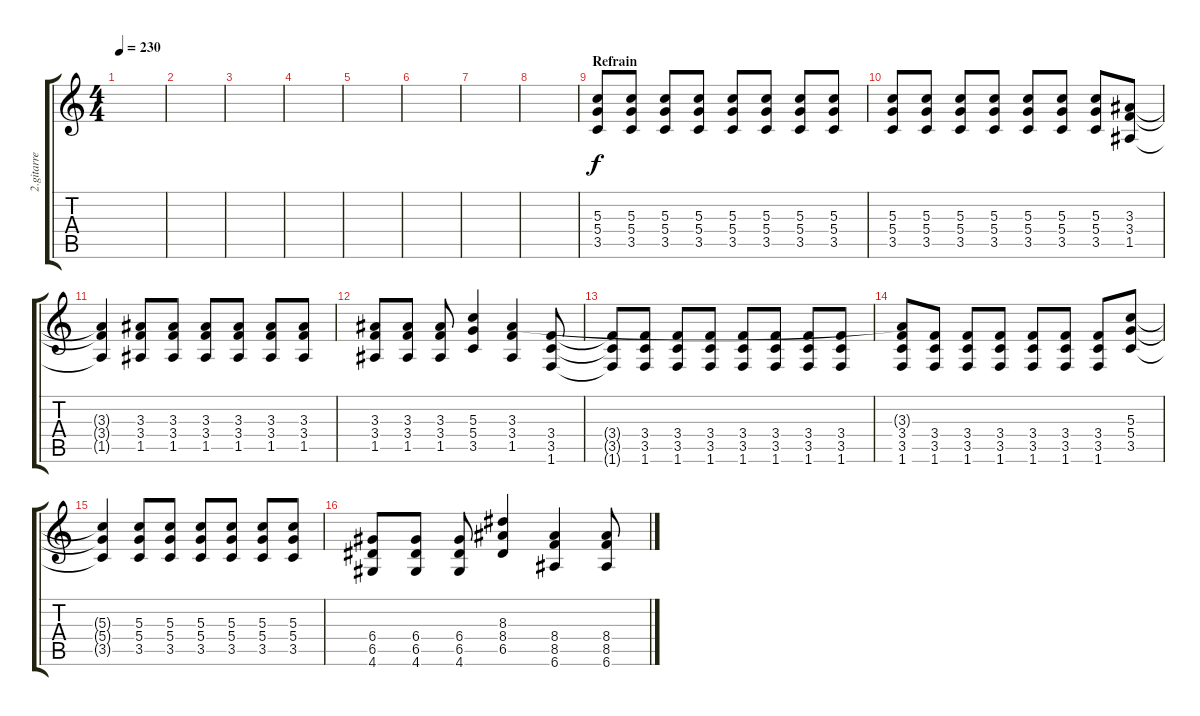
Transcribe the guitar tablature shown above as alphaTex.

\track ("2.gitarre" "2.gitarre") {instrument distortionguitar}
\staff {score tabs}
\tuning (E4 B3 G3 D3 A2 E2) {hide}
\ts (4 4)
\tempo 230
\clef g2
\ks c
|
|
|
|
|
|
|
|
\section ("" "Refrain")
(5.3 5.4 3.5).8 (5.3 5.4 3.5).8 (5.3 5.4 3.5).8 (5.3 5.4 3.5).8 (5.3 5.4 3.5).8 (5.3 5.4 3.5).8 (5.3 5.4 3.5).8 (5.3 5.4 3.5).8 |
(5.3 5.4 3.5).8 (5.3 5.4 3.5).8 (5.3 5.4 3.5).8 (5.3 5.4 3.5).8 (5.3 5.4 3.5).8 (5.3 5.4 3.5).8 (5.3 5.4 3.5).8 (3.3 3.4 1.5).8 |
(3.3{t} 3.4{t} 1.5{t}).4 (3.3 3.4 1.5).8 (3.3 3.4 1.5).8 (3.3 3.4 1.5).8 (3.3 3.4 1.5).8 (3.3 3.4 1.5).8 (3.3 3.4 1.5).8 |
(3.3 3.4 1.5).8 (3.3 3.4 1.5).8 (3.3 3.4 1.5).8 (5.3 5.4 3.5).4 (3.3 3.4 1.5).4 (3.4 3.5 1.6).8 |
(3.4{t} 3.5{t} 1.6{t}).8 (3.4 3.5 1.6).8 (3.4 3.5 1.6).8 (3.4 3.5 1.6).8 (3.4 3.5 1.6).8 (3.4 3.5 1.6).8 (3.4 3.5 1.6).8 (3.4 3.5 1.6).8 |
(3.3{t} 3.4 3.5 1.6).8 (3.4 3.5 1.6).8 (3.4 3.5 1.6).8 (3.4 3.5 1.6).8 (3.4 3.5 1.6).8 (3.4 3.5 1.6).8 (3.4 3.5 1.6).8 (5.3 5.4 3.5).8 |
(5.3{t} 5.4{t} 3.5{t}).4 (5.3 5.4 3.5).8 (5.3 5.4 3.5).8 (5.3 5.4 3.5).8 (5.3 5.4 3.5).8 (5.3 5.4 3.5).8 (5.3 5.4 3.5).8 |
(6.4 6.5 4.6).8 (6.4 6.5 4.6).8 (6.4 6.5 4.6).8 (8.3 8.4 6.5).4 (8.4 8.5 6.6).4 (8.4 8.5 6.6).8
